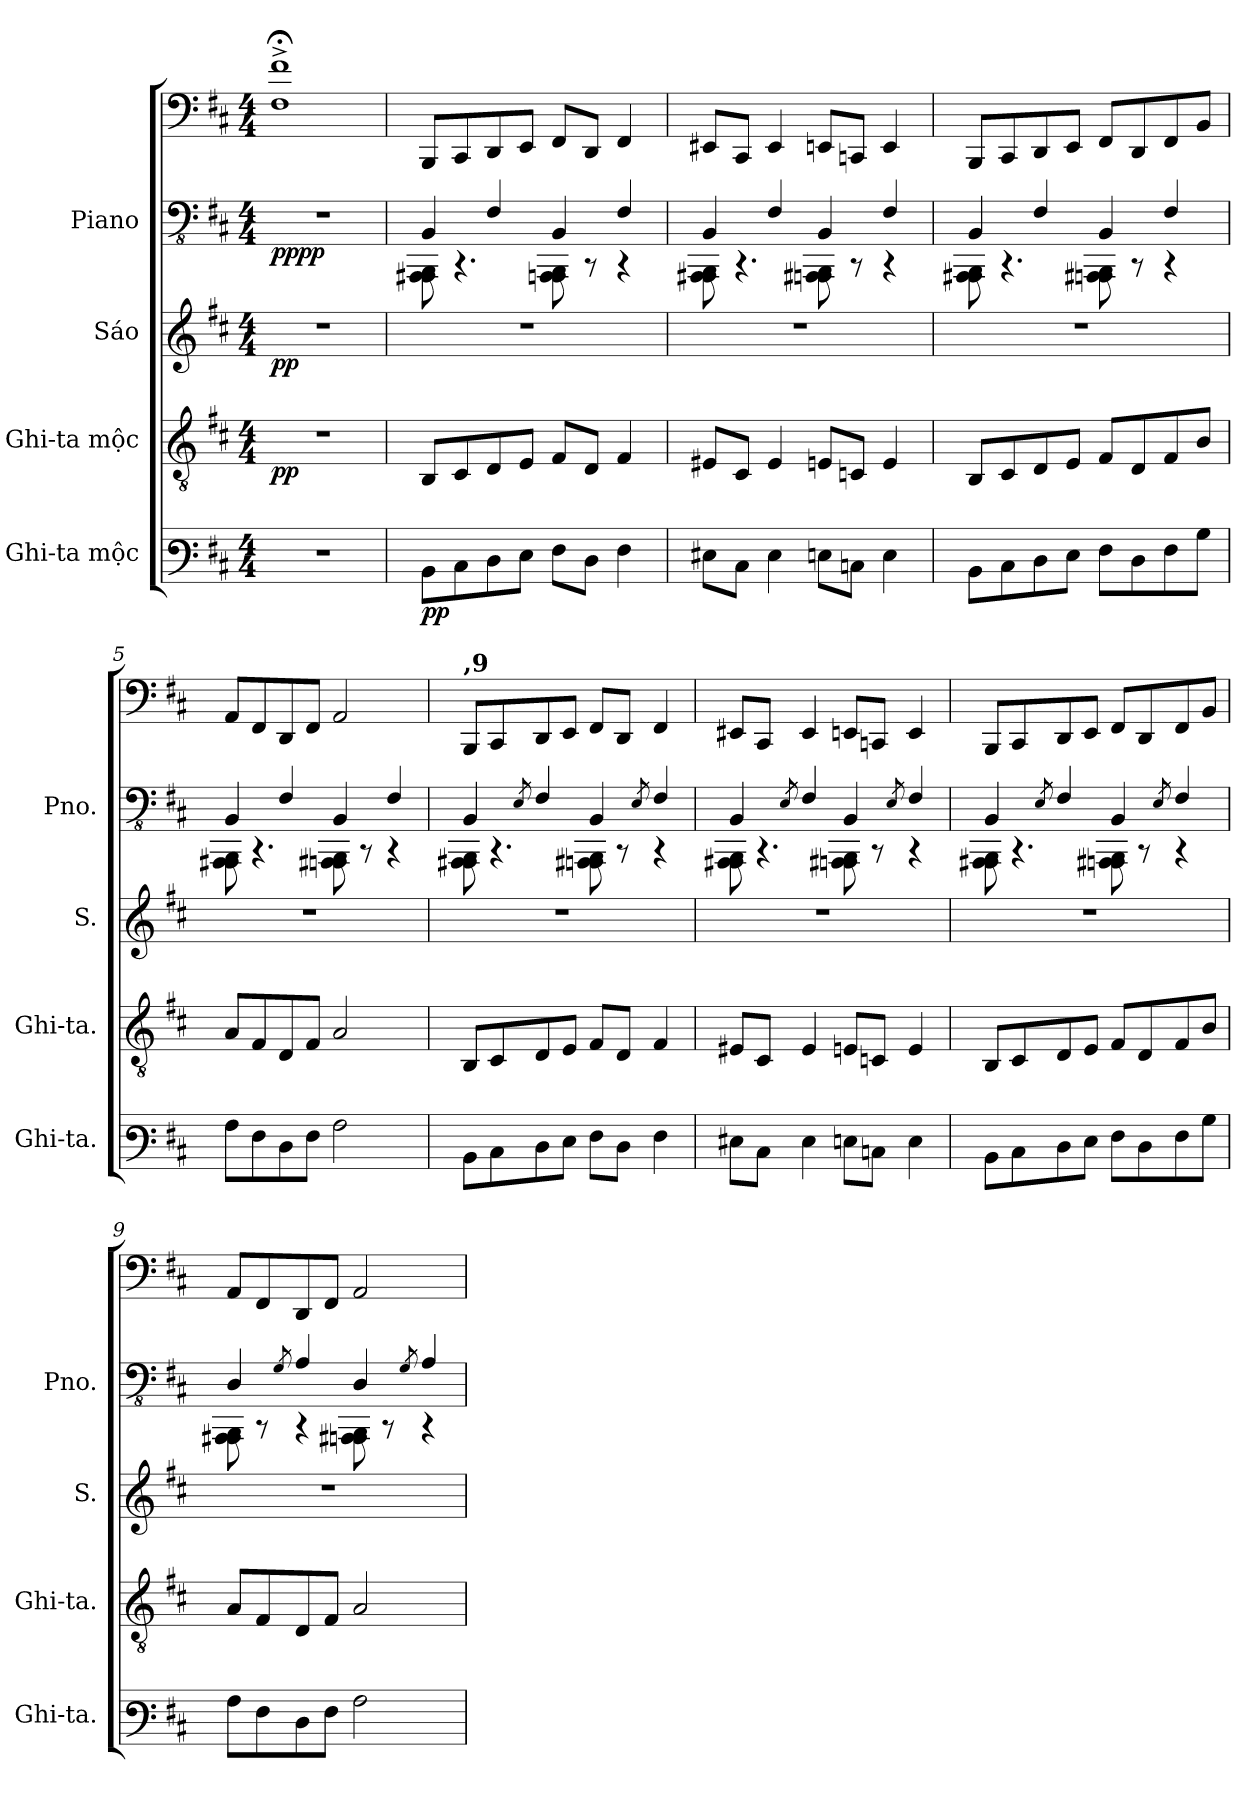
**kern	**dynam	**kern	**dynam	**kern	**dynam	**kern	**kern	**dynam
*part4	*part4	*part3	*part3	*part2	*part2	*part1	*part1	*part1
*staff5	*staff5	*staff4	*staff4	*staff3	*staff3	*staff2	*staff1	*staff1/2
*I"Ghi-ta mộc	*	*I"Ghi-ta mộc	*	*I"Sáo	*	*I"Piano	*	*
*I'Ghi-ta.	*	*I'Ghi-ta.	*	*I'S.	*	*I'Pno.	*	*
*stria6	*	*	*	*	*	*	*	*
*	*	*clefGv2	*	*clefG2	*	*clefFv4	*clefF4	*
*	*	*	*	*ITrd-7c-12	*	*	*	*
*k[f#c#]	*	*k[f#c#]	*	*k[f#c#]	*	*k[f#c#]	*k[f#c#]	*
*M4/4	*	*M4/4	*	*M4/4	*	*M4/4	*M4/4	*
*MM120	*	*MM120	*	*MM120	*	*MM120	*MM120	*
=1	=1	=1	=1	=1	=1	=1	=1	=1
!	!	!	!LO:DY:b	!	!LO:DY:b	!	!	!LO:DY:b=2
!	!	!	!	!	!	!	!	!LO:DY:n=1:b
1r	.	1r	pp	1r	pp	1r	1F#;<^ 1f#;<^	pp pp
=2	=2	=2	=2	=2	=2	=2	=2	=2
*	*	*	*	*	*	*	*MM90	*
*	*	*	*	*	*	*^	*	*
!	!LO:DY:b	!	!	!	!	!	!	!	!
8BB\L	pp	8BB/L	.	1r	.	4BBB/	8AAAA\ 8AAAA#X\ 8BBBB\	8BBB/L	.
8C#\	.	8C#/	.	.	.	.	4.r	8CC#/	.
8D\	.	8D/	.	.	.	4FF#/	.	8DD/	.
8E\J	.	8E/J	.	.	.	.	.	8EE/J	.
8F#\L	.	8F#/L	.	.	.	4BBB/	8AAAAn\ 8AAAA\ 8BBBB\	8FF#/L	.
8D\J	.	8D/J	.	.	.	.	8r	8DD/J	.
4F#\	.	4F#/	.	.	.	4FF#/	4r	4FF#/	.
=3	=3	=3	=3	=3	=3	=3	=3	=3	=3
8E#X\L	.	8E#X/L	.	1r	.	4BBB/	8AAAA\ 8AAAA#X\ 8BBBB\	8EE#X/L	.
8C#\J	.	8C#/J	.	.	.	.	4.r	8CC#/J	.
4E#\	.	4E#/	.	.	.	4FF#/	.	4EE#/	.
8En\L	.	8En/L	.	.	.	4BBB/	8AAAAn\ 8AAAA#X\ 8BBBB\	8EEn/L	.
8Cn\J	.	8Cn/J	.	.	.	.	8r	8CCn/J	.
4E\	.	4E/	.	.	.	4FF#/	4r	4EE/	.
=4	=4	=4	=4	=4	=4	=4	=4	=4	=4
8BB\L	.	8BB/L	.	1r	.	4BBB/	8AAAA\ 8AAAA#X\ 8BBBB\	8BBB/L	.
8C#\	.	8C#/	.	.	.	.	4.r	8CC#/	.
8D\	.	8D/	.	.	.	4FF#/	.	8DD/	.
8E\J	.	8E/J	.	.	.	.	.	8EE/J	.
8F#\L	.	8F#/L	.	.	.	4BBB/	8AAAAn\ 8AAAA#X\ 8BBBB\	8FF#/L	.
8D\	.	8D/	.	.	.	.	8r	8DD/	.
8F#\	.	8F#/	.	.	.	4FF#/	4r	8FF#/	.
8B\J	.	8B/J	.	.	.	.	.	8BB/J	.
!!LO:LB:g=z
=5	=5	=5	=5	=5	=5	=5	=5	=5	=5
8A\L	.	8A/L	.	1r	.	4BBB/	8AAAA\ 8AAAA#X\ 8BBBB\	8AA/L	.
8F#\	.	8F#/	.	.	.	.	4.r	8FF#/	.
8D\	.	8D/	.	.	.	4FF#/	.	8DD/	.
8F#\J	.	8F#/J	.	.	.	.	.	8FF#/J	.
2A\	.	2A/	.	.	.	4BBB/	8AAAAn\ 8AAAA#X\ 8BBBB\	2AA/	.
.	.	.	.	.	.	.	8r	.	.
.	.	.	.	.	.	4FF#/	4r	.	.
=6	=6	=6	=6	=6	=6	=6	=6	=6	=6
*	*	*	*	*	*	*	*	*MM95	*
!	!	!	!	!	!	!	!	!LO:TX:a:B:t=,9	!
8BB\L	.	8BB/L	.	1r	.	4BBB/	8AAAA\ 8AAAA#X\ 8BBBB\	8BBB/L	.
8C#\	.	8C#/	.	.	.	.	4.r	8CC#/	.
.	.	.	.	.	.	8qEE/	.	.	.
8D\	.	8D/	.	.	.	4FF#/	.	8DD/	.
8E\J	.	8E/J	.	.	.	.	.	8EE/J	.
8F#\L	.	8F#/L	.	.	.	4BBB/	8AAAAn\ 8AAAA#X\ 8BBBB\	8FF#/L	.
8D\J	.	8D/J	.	.	.	.	8r	8DD/J	.
.	.	.	.	.	.	8qEE/	.	.	.
4F#\	.	4F#/	.	.	.	4FF#/	4r	4FF#/	.
=7	=7	=7	=7	=7	=7	=7	=7	=7	=7
8E#X\L	.	8E#X/L	.	1r	.	4BBB/	8AAAA\ 8AAAA#X\ 8BBBB\	8EE#X/L	.
8C#\J	.	8C#/J	.	.	.	.	4.r	8CC#/J	.
.	.	.	.	.	.	8qEE/	.	.	.
4E#\	.	4E#/	.	.	.	4FF#/	.	4EE#/	.
8En\L	.	8En/L	.	.	.	4BBB/	8AAAAn\ 8AAAA#X\ 8BBBB\	8EEn/L	.
8Cn\J	.	8Cn/J	.	.	.	.	8r	8CCn/J	.
.	.	.	.	.	.	8qEE/	.	.	.
4E\	.	4E/	.	.	.	4FF#/	4r	4EE/	.
=8	=8	=8	=8	=8	=8	=8	=8	=8	=8
8BB\L	.	8BB/L	.	1r	.	4BBB/	8AAAA\ 8AAAA#X\ 8BBBB\	8BBB/L	.
8C#\	.	8C#/	.	.	.	.	4.r	8CC#/	.
.	.	.	.	.	.	8qEE/	.	.	.
8D\	.	8D/	.	.	.	4FF#/	.	8DD/	.
8E\J	.	8E/J	.	.	.	.	.	8EE/J	.
8F#\L	.	8F#/L	.	.	.	4BBB/	8AAAAn\ 8AAAA#X\ 8BBBB\	8FF#/L	.
8D\	.	8D/	.	.	.	.	8r	8DD/	.
.	.	.	.	.	.	8qEE/	.	.	.
8F#\	.	8F#/	.	.	.	4FF#/	4r	8FF#/	.
8B\J	.	8B/J	.	.	.	.	.	8BB/J	.
!!LO:PB:g=z
=9	=9	=9	=9	=9	=9	=9	=9	=9	=9
8A\L	.	8A/L	.	1r	.	4DD/	8AAAA\ 8AAAA#X\ 8BBBB\	8AA/L	.
8F#\	.	8F#/	.	.	.	.	8r	8FF#/	.
.	.	.	.	.	.	8qGG/	.	.	.
8D\	.	8D/	.	.	.	4AA/	4r	8DD/	.
8F#\J	.	8F#/J	.	.	.	.	.	8FF#/J	.
2A\	.	2A/	.	.	.	4DD/	8AAAAn\ 8AAAA#X\ 8BBBB\	2AA/	.
.	.	.	.	.	.	.	8r	.	.
.	.	.	.	.	.	8qGG/	.	.	.
.	.	.	.	.	.	4AA/	4r	.	.
*	*	*	*	*	*	*v	*v	*	*
=	=	=	=	=	=	=	=	=
*-	*-	*-	*-	*-	*-	*-	*-	*-
